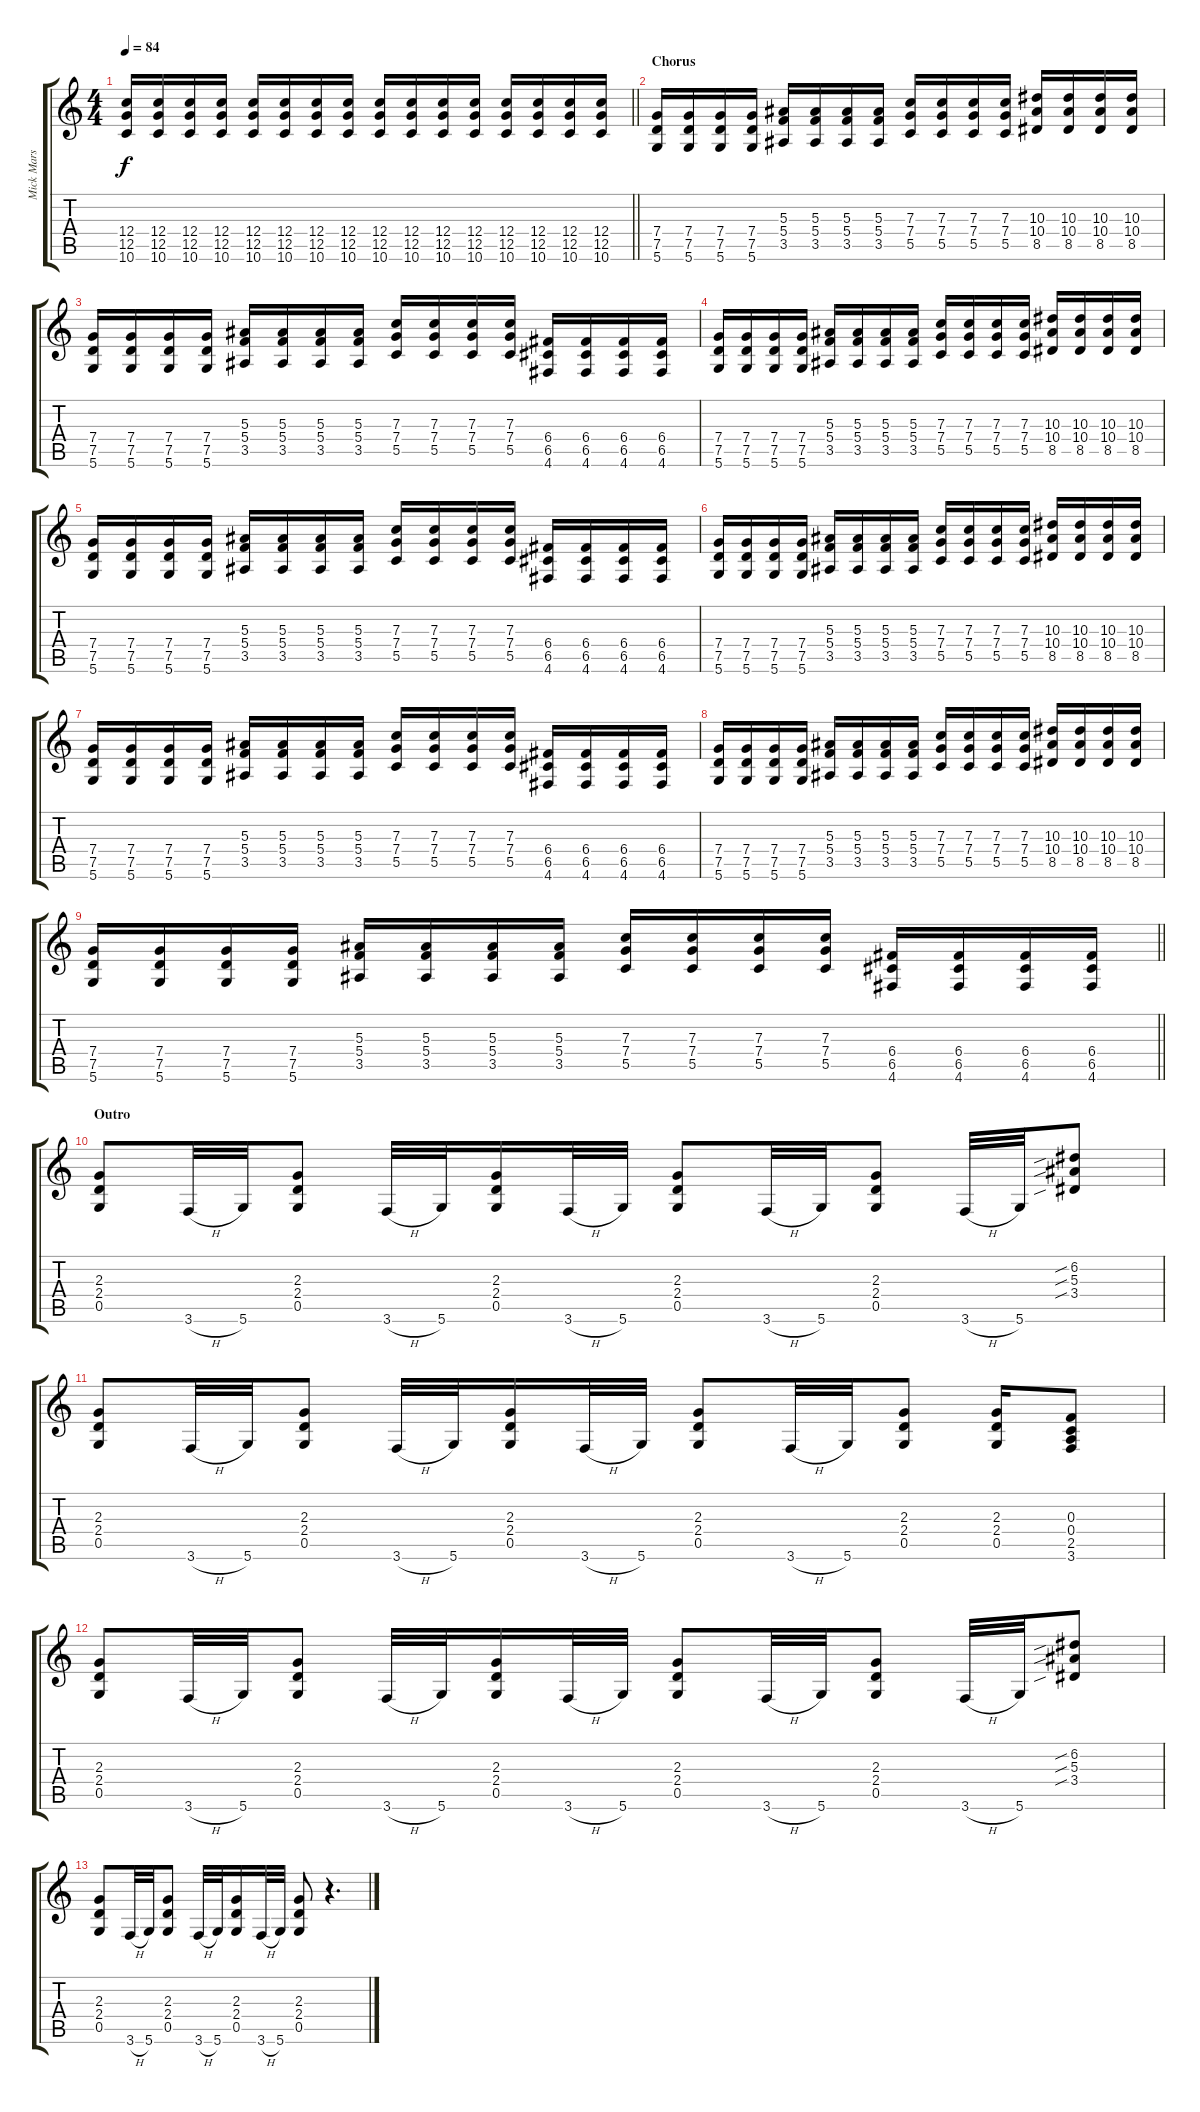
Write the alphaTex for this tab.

\track ("Mick Mars Rhythym" "Mick Mars ") {instrument distortionguitar}
\staff {score tabs}
\tuning (D4 A3 F3 C3 G2 D2) {hide}
\ts (4 4)
\tempo 84
\clef g2
\barLineRight lightlight
\ks c
(12.4 12.5 10.6).16{dy f} (12.4 12.5 10.6).16 (12.4 12.5 10.6).16 (12.4 12.5 10.6).16 (12.4 12.5 10.6).16 (12.4 12.5 10.6).16 (12.4 12.5 10.6).16 (12.4 12.5 10.6).16 (12.4 12.5 10.6).16 (12.4 12.5 10.6).16 (12.4 12.5 10.6).16 (12.4 12.5 10.6).16 (12.4 12.5 10.6).16 (12.4 12.5 10.6).16 (12.4 12.5 10.6).16 (12.4 12.5 10.6).16 |
\section ("" "Chorus")
(7.4 7.5 5.6).16 (7.4 7.5 5.6).16 (7.4 7.5 5.6).16 (7.4 7.5 5.6).16 (5.3 5.4 3.5).16 (5.3 5.4 3.5).16 (5.3 5.4 3.5).16 (5.3 5.4 3.5).16 (7.3 7.4 5.5).16 (7.3 7.4 5.5).16 (7.3 7.4 5.5).16 (7.3 7.4 5.5).16 (10.3 10.4 8.5).16 (10.3 10.4 8.5).16 (10.3 10.4 8.5).16 (10.3 10.4 8.5).16 |
(7.4 7.5 5.6).16 (7.4 7.5 5.6).16 (7.4 7.5 5.6).16 (7.4 7.5 5.6).16 (5.3 5.4 3.5).16 (5.3 5.4 3.5).16 (5.3 5.4 3.5).16 (5.3 5.4 3.5).16 (7.3 7.4 5.5).16 (7.3 7.4 5.5).16 (7.3 7.4 5.5).16 (7.3 7.4 5.5).16 (6.4 6.5 4.6).16 (6.4 6.5 4.6).16 (6.4 6.5 4.6).16 (6.4 6.5 4.6).16 |
(7.4 7.5 5.6).16 (7.4 7.5 5.6).16 (7.4 7.5 5.6).16 (7.4 7.5 5.6).16 (5.3 5.4 3.5).16 (5.3 5.4 3.5).16 (5.3 5.4 3.5).16 (5.3 5.4 3.5).16 (7.3 7.4 5.5).16 (7.3 7.4 5.5).16 (7.3 7.4 5.5).16 (7.3 7.4 5.5).16 (10.3 10.4 8.5).16 (10.3 10.4 8.5).16 (10.3 10.4 8.5).16 (10.3 10.4 8.5).16 |
(7.4 7.5 5.6).16 (7.4 7.5 5.6).16 (7.4 7.5 5.6).16 (7.4 7.5 5.6).16 (5.3 5.4 3.5).16 (5.3 5.4 3.5).16 (5.3 5.4 3.5).16 (5.3 5.4 3.5).16 (7.3 7.4 5.5).16 (7.3 7.4 5.5).16 (7.3 7.4 5.5).16 (7.3 7.4 5.5).16 (6.4 6.5 4.6).16 (6.4 6.5 4.6).16 (6.4 6.5 4.6).16 (6.4 6.5 4.6).16 |
(7.4 7.5 5.6).16 (7.4 7.5 5.6).16 (7.4 7.5 5.6).16 (7.4 7.5 5.6).16 (5.3 5.4 3.5).16 (5.3 5.4 3.5).16 (5.3 5.4 3.5).16 (5.3 5.4 3.5).16 (7.3 7.4 5.5).16 (7.3 7.4 5.5).16 (7.3 7.4 5.5).16 (7.3 7.4 5.5).16 (10.3 10.4 8.5).16 (10.3 10.4 8.5).16 (10.3 10.4 8.5).16 (10.3 10.4 8.5).16 |
(7.4 7.5 5.6).16 (7.4 7.5 5.6).16 (7.4 7.5 5.6).16 (7.4 7.5 5.6).16 (5.3 5.4 3.5).16 (5.3 5.4 3.5).16 (5.3 5.4 3.5).16 (5.3 5.4 3.5).16 (7.3 7.4 5.5).16 (7.3 7.4 5.5).16 (7.3 7.4 5.5).16 (7.3 7.4 5.5).16 (6.4 6.5 4.6).16 (6.4 6.5 4.6).16 (6.4 6.5 4.6).16 (6.4 6.5 4.6).16 |
(7.4 7.5 5.6).16 (7.4 7.5 5.6).16 (7.4 7.5 5.6).16 (7.4 7.5 5.6).16 (5.3 5.4 3.5).16 (5.3 5.4 3.5).16 (5.3 5.4 3.5).16 (5.3 5.4 3.5).16 (7.3 7.4 5.5).16 (7.3 7.4 5.5).16 (7.3 7.4 5.5).16 (7.3 7.4 5.5).16 (10.3 10.4 8.5).16 (10.3 10.4 8.5).16 (10.3 10.4 8.5).16 (10.3 10.4 8.5).16 |
\barLineRight lightlight
(7.4 7.5 5.6).16 (7.4 7.5 5.6).16 (7.4 7.5 5.6).16 (7.4 7.5 5.6).16 (5.3 5.4 3.5).16 (5.3 5.4 3.5).16 (5.3 5.4 3.5).16 (5.3 5.4 3.5).16 (7.3 7.4 5.5).16 (7.3 7.4 5.5).16 (7.3 7.4 5.5).16 (7.3 7.4 5.5).16 (6.4 6.5 4.6).16 (6.4 6.5 4.6).16 (6.4 6.5 4.6).16 (6.4 6.5 4.6).16 |
\section ("" "Outro")
(2.3 2.4 0.5).8 3.6{h}.32 5.6.32 (2.3 2.4 0.5).8 3.6{h}.32 5.6.32 (2.3 2.4 0.5).16 3.6{h}.32 5.6.32 (2.3 2.4 0.5).8 3.6{h}.32 5.6.32 (2.3 2.4 0.5).8 3.6{h}.32 5.6.32 (6.2{sib} 5.3{sib} 3.4{sib}).8 |
(2.3 2.4 0.5).8 3.6{h}.32 5.6.32 (2.3 2.4 0.5).8 3.6{h}.32 5.6.32 (2.3 2.4 0.5).16 3.6{h}.32 5.6.32 (2.3 2.4 0.5).8 3.6{h}.32 5.6.32 (2.3 2.4 0.5).8 (2.3 2.4 0.5).16 (0.3 0.4 2.5 3.6).8 |
(2.3 2.4 0.5).8 3.6{h}.32 5.6.32 (2.3 2.4 0.5).8 3.6{h}.32 5.6.32 (2.3 2.4 0.5).16 3.6{h}.32 5.6.32 (2.3 2.4 0.5).8 3.6{h}.32 5.6.32 (2.3 2.4 0.5).8 3.6{h}.32 5.6.32 (6.2{sib} 5.3{sib} 3.4{sib}).8 |
(2.3 2.4 0.5).8 3.6{h}.32 5.6.32 (2.3 2.4 0.5).8 3.6{h}.32 5.6.32 (2.3 2.4 0.5).16 3.6{h}.32 5.6.32 (2.3 2.4 0.5).8 r.4{d}
